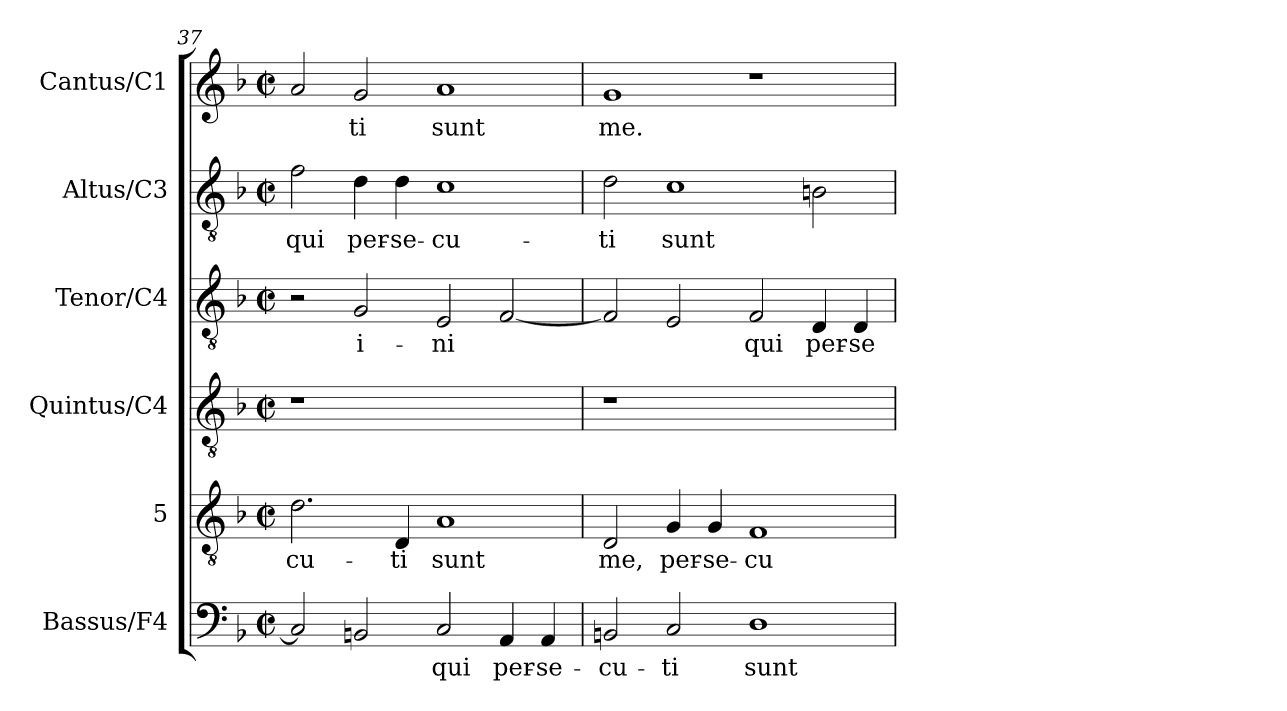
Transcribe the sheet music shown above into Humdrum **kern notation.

**kern	**text	**kern	**text	**kern	**kern	**text	**kern	**text	**kern	**text
*part6	*part6	*part5	*part5	*part4	*part3	*part3	*part2	*part2	*part1	*part1
*staff6	*staff6	*staff5	*staff5	*staff4	*staff3	*staff3	*staff2	*staff2	*staff1	*staff1
*I"Bassus/F4	*	*I"5	*	*I"Quintus/C4	*I"Tenor/C4	*	*I"Altus/C3	*	*I"Cantus/C1	*
*I'B	*	*	*	*	*I'T	*	*I'A	*	*I'C	*
!!LO:PB:g=z
*clefF4	*	*clefGv2	*	*clefGv2	*clefGv2	*	*clefGv2	*	*clefG2	*
*k[b-]	*	*k[b-]	*	*k[b-]	*k[b-]	*	*k[b-]	*	*k[b-]	*
*F:	*	*F:	*	*F:	*F:	*	*F:	*	*F:	*
*M2/2	*	*M2/2	*	*M2/2	*M2/2	*	*M2/2	*	*M2/2	*
*met(c|)	*	*met(c|)	*	*met(c|)	*met(c|)	*	*met(c|)	*	*met(c|)	*
=37	=37	=37	=37	=37	=37	=37	=37	=37	=37	=37
!	!LO:LY:b:cj	!	!LO:LY:b:cj	!	!	!	!	!LO:LY:b:cj	!	!LO:LY:b:cj
2C/]	--	2.d\	-cu-	1r	2r	.	2f\	-qui	2a/	--
!	!LO:LY:b:cj	!	!	!	!	!LO:LY:b:cj	!	!LO:LY:b:cj	!	!LO:LY:b:cj
2BBn/	--	.	.	.	2G/	i-	4d\	per-	2g/	-ti
!	!	!	!LO:LY:b:cj	!	!	!	!	!LO:LY:b:cj	!	!
.	.	4D/	-ti	.	.	.	4d\	-se-	.	.
!	!LO:LY:b:cj	!	!LO:LY:b:cj	!	!	!LO:LY:b:cj	!	!LO:LY:b:cj	!	!LO:LY:b:cj
2C/	-qui	1A	sunt	1ryy	2E/	-ni-	1c	-cu-	1a	sunt
!	!LO:LY:b:cj	!	!	!	!	!LO:LY:b:cj	!	!	!	!
4AA/	per-	.	.	.	[<2F/	--	.	.	.	.
!	!LO:LY:b:cj	!	!	!	!	!	!	!	!	!
4AA/	-se-	.	.	.	.	.	.	.	.	.
=38	=38	=38	=38	=38	=38	=38	=38	=38	=38	=38
!	!LO:LY:b:cj	!	!LO:LY:b:cj	!	!	!LO:LY:b:cj	!	!LO:LY:b:cj	!	!LO:LY:b:cj
2BBn/	-cu-	2D/	me,	1r	2F/]	--	2d\	-ti	1g	me.
!	!LO:LY:b:cj	!	!LO:LY:b:cj	!	!	!LO:LY:b:cj	!	!LO:LY:b:cj	!	!
2C/	-ti	4G/	per-	.	2E/	--	1c	sunt	.	.
!	!	!	!LO:LY:b:cj	!	!	!	!	!	!	!
.	.	4G/	-se-	.	.	.	.	.	.	.
!	!LO:LY:b:cj	!	!LO:LY:b:cj	!	!	!LO:LY:b:cj	!	!	!	!
1D	sunt	1F	-cu-	1ryy	2F/	-qui	.	.	1r	.
!	!	!	!	!	!	!LO:LY:b:cj	!	!LO:LY:b:cj	!	!
.	.	.	.	.	4D/	per-	2Bn\	.	.	.
!	!	!	!	!	!	!LO:LY:b:cj	!	!	!	!
.	.	.	.	.	4D/	-se-	.	.	.	.
=	=	=	=	=	=	=	=	=	=	=
*-	*-	*-	*-	*-	*-	*-	*-	*-	*-	*-
